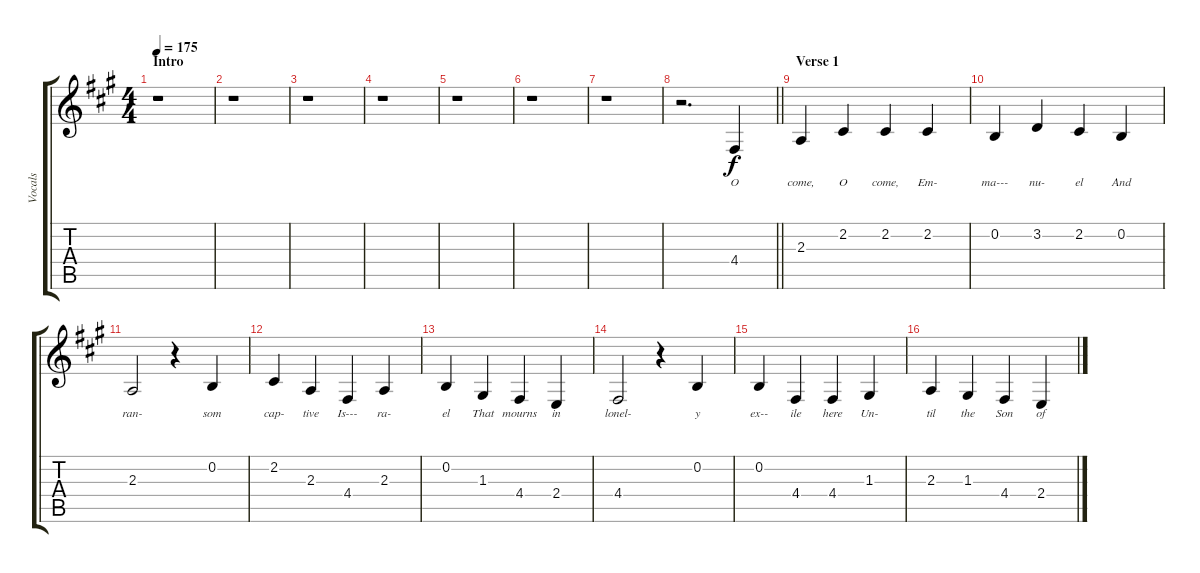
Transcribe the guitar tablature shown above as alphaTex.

\track ("Vocals" "Vocals") {instrument bassoon}
\staff {score tabs}
\tuning (E4 B3 G3 D3 A2 E2) {hide}
\ts (4 4)
\section ("" "Intro")
\tempo 175
\clef g2
\ks f#minor
r.1{dy f instrument bassoon} |
r.1 |
r.1 |
r.1 |
r.1 |
r.1 |
r.1 |
\barLineRight lightlight
r.2{d} 4.4.4{lyrics (0 "O") lyrics (1 "") lyrics (2 "") lyrics (3 "") lyrics (4 "")} |
\section ("" "Verse 1")
2.3.4{lyrics (0 "come,") lyrics (1 "") lyrics (2 "") lyrics (3 "") lyrics (4 "")} 2.2.4{lyrics (0 "O") lyrics (1 "") lyrics (2 "") lyrics (3 "") lyrics (4 "")} 2.2.4{lyrics (0 "come,") lyrics (1 "") lyrics (2 "") lyrics (3 "") lyrics (4 "")} 2.2.4{lyrics (0 "Em-") lyrics (1 "") lyrics (2 "") lyrics (3 "") lyrics (4 "")} |
0.2.4{lyrics (0 "ma---") lyrics (1 "") lyrics (2 "") lyrics (3 "") lyrics (4 "")} 3.2.4{lyrics (0 "nu-") lyrics (1 "") lyrics (2 "") lyrics (3 "") lyrics (4 "")} 2.2.4{lyrics (0 "el") lyrics (1 "") lyrics (2 "") lyrics (3 "") lyrics (4 "")} 0.2.4{lyrics (0 "And") lyrics (1 "") lyrics (2 "") lyrics (3 "") lyrics (4 "")} |
2.3.2{lyrics (0 "ran-") lyrics (1 "") lyrics (2 "") lyrics (3 "") lyrics (4 "")} r.4 0.2.4{lyrics (0 "som") lyrics (1 "") lyrics (2 "") lyrics (3 "") lyrics (4 "")} |
2.2.4{lyrics (0 "cap-") lyrics (1 "") lyrics (2 "") lyrics (3 "") lyrics (4 "")} 2.3.4{lyrics (0 "tive") lyrics (1 "") lyrics (2 "") lyrics (3 "") lyrics (4 "")} 4.4.4{lyrics (0 "Is---") lyrics (1 "") lyrics (2 "") lyrics (3 "") lyrics (4 "")} 2.3.4{lyrics (0 "ra-") lyrics (1 "") lyrics (2 "") lyrics (3 "") lyrics (4 "")} |
0.2.4{lyrics (0 "el") lyrics (1 "") lyrics (2 "") lyrics (3 "") lyrics (4 "")} 1.3.4{lyrics (0 "That") lyrics (1 "") lyrics (2 "") lyrics (3 "") lyrics (4 "")} 4.4.4{lyrics (0 "mourns") lyrics (1 "") lyrics (2 "") lyrics (3 "") lyrics (4 "")} 2.4.4{lyrics (0 "in") lyrics (1 "") lyrics (2 "") lyrics (3 "") lyrics (4 "")} |
4.4.2{lyrics (0 "lonel-") lyrics (1 "") lyrics (2 "") lyrics (3 "") lyrics (4 "")} r.4 0.2.4{lyrics (0 "y") lyrics (1 "") lyrics (2 "") lyrics (3 "") lyrics (4 "")} |
0.2.4{lyrics (0 "ex--") lyrics (1 "") lyrics (2 "") lyrics (3 "") lyrics (4 "")} 4.4.4{lyrics (0 "ile") lyrics (1 "") lyrics (2 "") lyrics (3 "") lyrics (4 "")} 4.4.4{lyrics (0 "here") lyrics (1 "") lyrics (2 "") lyrics (3 "") lyrics (4 "")} 1.3.4{lyrics (0 "Un-") lyrics (1 "") lyrics (2 "") lyrics (3 "") lyrics (4 "")} |
2.3.4{lyrics (0 "til") lyrics (1 "") lyrics (2 "") lyrics (3 "") lyrics (4 "")} 1.3.4{lyrics (0 "the") lyrics (1 "") lyrics (2 "") lyrics (3 "") lyrics (4 "")} 4.4.4{lyrics (0 "Son") lyrics (1 "") lyrics (2 "") lyrics (3 "") lyrics (4 "")} 2.4.4{lyrics (0 "of") lyrics (1 "") lyrics (2 "") lyrics (3 "") lyrics (4 "")}
